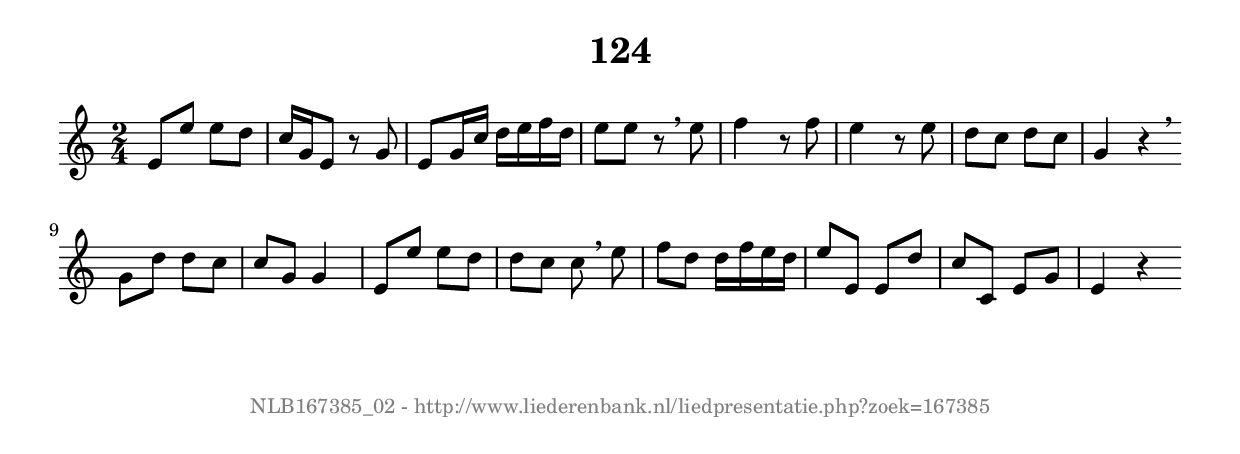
%
% produced by wce2krn 1.64 (7 June 2014)
%
\version"2.16"
#(append! paper-alist '(("long" . (cons (* 210 mm) (* 2000 mm)))))
#(set-default-paper-size "long")
sb = {\breathe}
mBreak = {\breathe }
bBreak = {\breathe }
x = {\once\override NoteHead #'style = #'cross }
gl=\glissando
itime={\override Staff.TimeSignature #'stencil = ##f }
ficta = {\once\set suggestAccidentals = ##t}
fine = {\once\override Score.RehearsalMark #'self-alignment-X = #1 \mark \markup {\italic{Fine}}}
dc = {\once\override Score.RehearsalMark #'self-alignment-X = #1 \mark \markup {\italic{D.C.}}}
dcf = {\once\override Score.RehearsalMark #'self-alignment-X = #1 \mark \markup {\italic{D.C. al Fine}}}
dcc = {\once\override Score.RehearsalMark #'self-alignment-X = #1 \mark \markup {\italic{D.C. al Coda}}}
ds = {\once\override Score.RehearsalMark #'self-alignment-X = #1 \mark \markup {\italic{D.S.}}}
dsf = {\once\override Score.RehearsalMark #'self-alignment-X = #1 \mark \markup {\italic{D.S. al Fine}}}
dsc = {\once\override Score.RehearsalMark #'self-alignment-X = #1 \mark \markup {\italic{D.S. al Coda}}}
pv = {\set Score.repeatCommands = #'((volta "1"))}
sv = {\set Score.repeatCommands = #'((volta "2"))}
tv = {\set Score.repeatCommands = #'((volta "3"))}
qv = {\set Score.repeatCommands = #'((volta "4"))}
xv = {\set Score.repeatCommands = #'((volta #f))}
\header{ tagline = ""
title = "124"
}
\score {{
\key c \major
\relative g'
{
\set melismaBusyProperties = #'()
\time 2/4
\tempo 4=120
\override Score.MetronomeMark #'transparent = ##t
\override Score.RehearsalMark #'break-visibility = #(vector #t #t #f)
e8 e' e d c16 g e8 r g e g16 c d e f d e8 e r \mBreak
e8 f4 r8 f e4 r8 e d c d c g4 r \bar ":|:" \bBreak
g8 d' d c c g g4 e8 e' e d d c c \mBreak
e8 f d d16 f e d e8 e, e d' c c, e g e4 r \bar ":|"
 }}
 \midi { }
 \layout {
            indent = 0.0\cm
}
}
\markup { \vspace #0 } \markup { \with-color #grey \fill-line { \center-column { \smaller "NLB167385_02 - http://www.liederenbank.nl/liedpresentatie.php?zoek=167385" } } }
